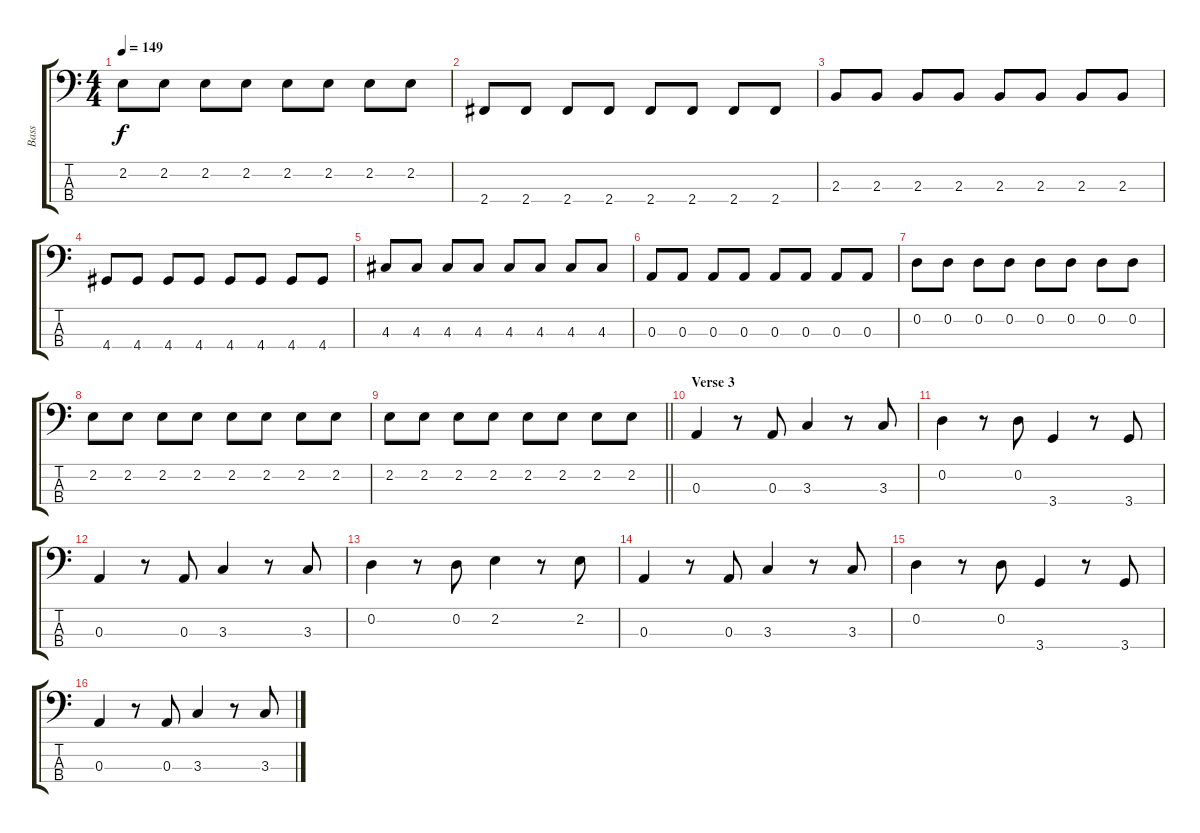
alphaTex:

\track ("Bass" "Bass") {instrument electricbassfinger}
\staff {score tabs}
\tuning (G2 D2 A1 E1) {hide}
\ts (4 4)
\tempo 149
\clef f4
\ks c
2.2.8{dy f} 2.2.8 2.2.8 2.2.8 2.2.8 2.2.8 2.2.8 2.2.8 |
2.4.8 2.4.8 2.4.8 2.4.8 2.4.8 2.4.8 2.4.8 2.4.8 |
2.3.8 2.3.8 2.3.8 2.3.8 2.3.8 2.3.8 2.3.8 2.3.8 |
4.4.8 4.4.8 4.4.8 4.4.8 4.4.8 4.4.8 4.4.8 4.4.8 |
4.3.8 4.3.8 4.3.8 4.3.8 4.3.8 4.3.8 4.3.8 4.3.8 |
0.3.8 0.3.8 0.3.8 0.3.8 0.3.8 0.3.8 0.3.8 0.3.8 |
0.2.8 0.2.8 0.2.8 0.2.8 0.2.8 0.2.8 0.2.8 0.2.8 |
2.2.8 2.2.8 2.2.8 2.2.8 2.2.8 2.2.8 2.2.8 2.2.8 |
\barLineRight lightlight
2.2.8 2.2.8 2.2.8 2.2.8 2.2.8 2.2.8 2.2.8 2.2.8 |
\section ("" "Verse 3")
0.3.4 r.8 0.3.8 3.3.4 r.8 3.3.8 |
0.2.4 r.8 0.2.8 3.4.4 r.8 3.4.8 |
0.3.4 r.8 0.3.8 3.3.4 r.8 3.3.8 |
0.2.4 r.8 0.2.8 2.2.4 r.8 2.2.8 |
0.3.4 r.8 0.3.8 3.3.4 r.8 3.3.8 |
0.2.4 r.8 0.2.8 3.4.4 r.8 3.4.8 |
0.3.4 r.8 0.3.8 3.3.4 r.8 3.3.8
